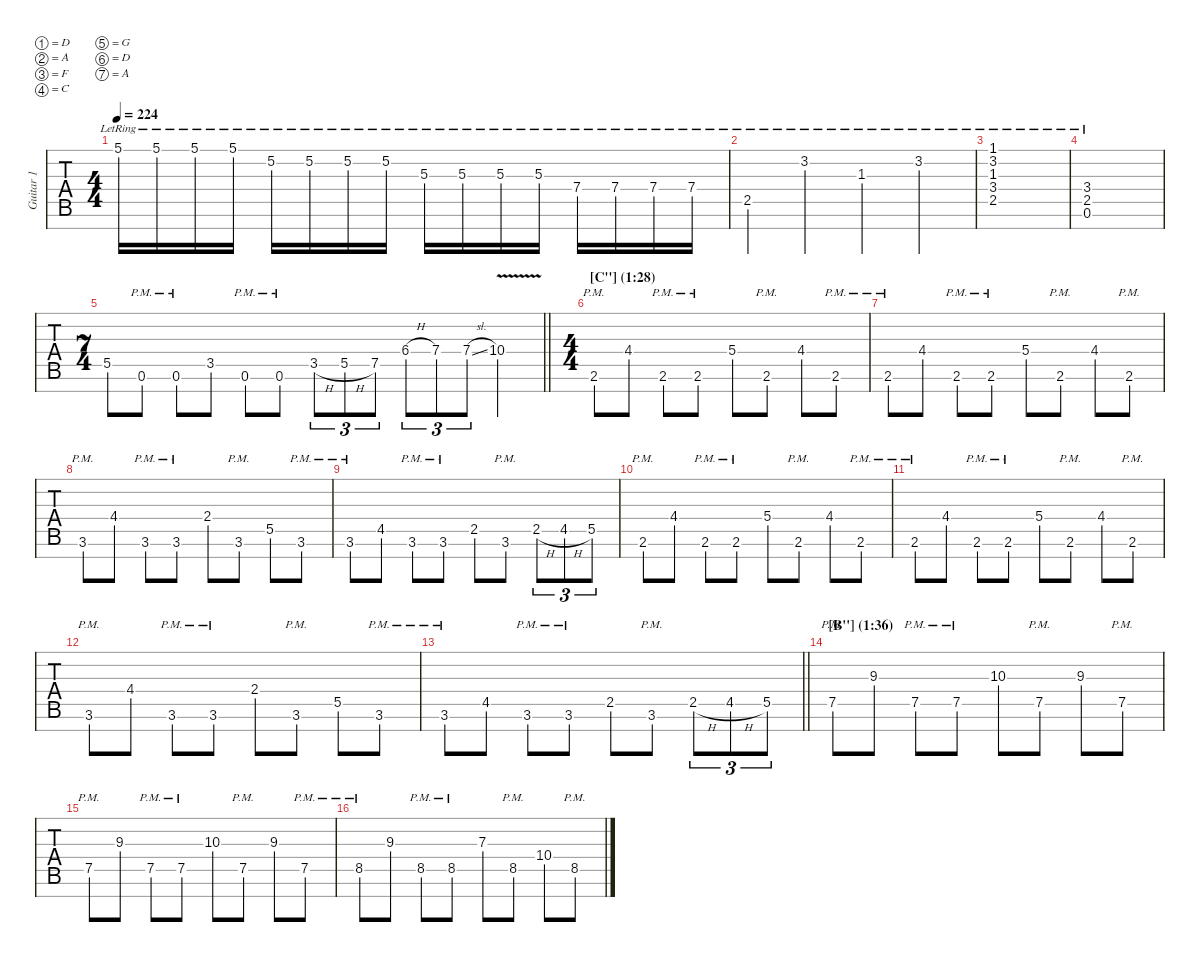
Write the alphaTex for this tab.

\defaultSystemsLayout 2
\hideDynamics
\bracketExtendMode nobrackets
\multiTrackTrackNamePolicy allsystems
\firstSystemTrackNameMode fullname
\otherSystemsTrackNameMode fullname
\otherSystemsTrackNameOrientation horizontal
\track ("Guitar 1" "Gtr. 1") {instrument distortionguitar}
\staff {tabs}
\tuning (D4 A3 F3 C3 G2 D2 A1)
\ts (4 4)
\tempo 224
\clef g2
\ks aminor
5.1{lr}.16{dy f} 5.1{lr}.16 5.1{lr}.16 5.1{lr}.16 5.2{lr}.16 5.2{lr}.16 5.2{lr}.16 5.2{lr}.16 5.3{lr}.16 5.3{lr}.16 5.3{lr}.16 5.3{lr}.16 7.4{lr}.16 7.4{lr}.16 7.4{lr}.16 7.4{lr}.16 |
\scale
0.999994 2.5{lr}.4 3.2{lr}.4 1.3{lr acc b}.4 3.2{lr}.4 |
\scale
1.00001 (1.1 3.2 1.3{acc b} 3.4{lr} 2.5).1 |
\scale
0.5 (3.4 2.5 0.6{lr}).1 |
\ts (7 4)
\scale
0.5
\barLineRight lightlight
5.5.8 0.6{pm}.8 0.6{pm}.8 3.5.8 0.6{pm}.8 0.6{pm}.8 3.5{h}.8{tu (3 2)} 5.5{h}.8{tu (3 2)} 7.5.8{tu (3 2)} 6.4{h acc b}.8{tu (3 2)} 7.4.8{tu (3 2)} 7.4{sl}.8{tu (3 2)} 10.4{v}.2 |
\ts (4 4)
\section ("" "[C''] (1:28)")
\scale
0.5 2.6{pm acc #}.8 4.4{acc #}.8 2.6{pm acc #}.8 2.6{pm acc #}.8 5.4.8 2.6{pm acc #}.8 4.4{acc #}.8 2.6{pm acc #}.8 |
\scale
0.5 2.6{pm acc #}.8 4.4{acc #}.8 2.6{pm acc #}.8 2.6{pm acc #}.8 5.4.8 2.6{pm acc #}.8 4.4{acc #}.8 2.6{pm acc #}.8 |
\scale
0.25 3.6{pm}.8 4.4{acc #}.8 3.6{pm}.8 3.6{pm}.8 2.4.8 3.6{pm}.8 5.5.8 3.6{pm}.8 |
\scale
0.25 3.6{pm}.8 4.5{acc #}.8 3.6{pm}.8 3.6{pm}.8 2.5.8 3.6{pm}.8 2.5{h}.8{tu (3 2)} 4.5{h acc #}.8{tu (3 2)} 5.5.8{tu (3 2)} |
\scale
0.25 2.6{pm acc #}.8 4.4{acc #}.8 2.6{pm acc #}.8 2.6{pm acc #}.8 5.4.8 2.6{pm acc #}.8 4.4{acc #}.8 2.6{pm acc #}.8 |
\scale
0.25 2.6{pm acc #}.8 4.4{acc #}.8 2.6{pm acc #}.8 2.6{pm acc #}.8 5.4.8 2.6{pm acc #}.8 4.4{acc #}.8 2.6{pm acc #}.8 |
\scale
0.5 3.6{pm}.8 4.4{acc #}.8 3.6{pm}.8 3.6{pm}.8 2.4.8 3.6{pm}.8 5.5.8 3.6{pm}.8 |
\scale
0.5
\barLineRight lightlight
3.6{pm}.8 4.5{acc #}.8 3.6{pm}.8 3.6{pm}.8 2.5.8 3.6{pm}.8 2.5{h}.8{tu (3 2)} 4.5{h acc #}.8{tu (3 2)} 5.5.8{tu (3 2)} |
\section ("" "[B''] (1:36)")
\scale
0.998856 7.5{pm}.8 9.3.8 7.5{pm}.8 7.5{pm}.8 10.3.8 7.5{pm}.8 9.3.8 7.5{pm}.8 |
\scale
1.00155 7.5{pm}.8 9.3.8 7.5{pm}.8 7.5{pm}.8 10.3.8 7.5{pm}.8 9.3.8 7.5{pm}.8 |
\scale
0.998856 8.5{pm}.8 9.3.8 8.5{pm}.8 8.5{pm}.8 7.3.8 8.5{pm}.8 10.4.8 8.5{pm}.8
